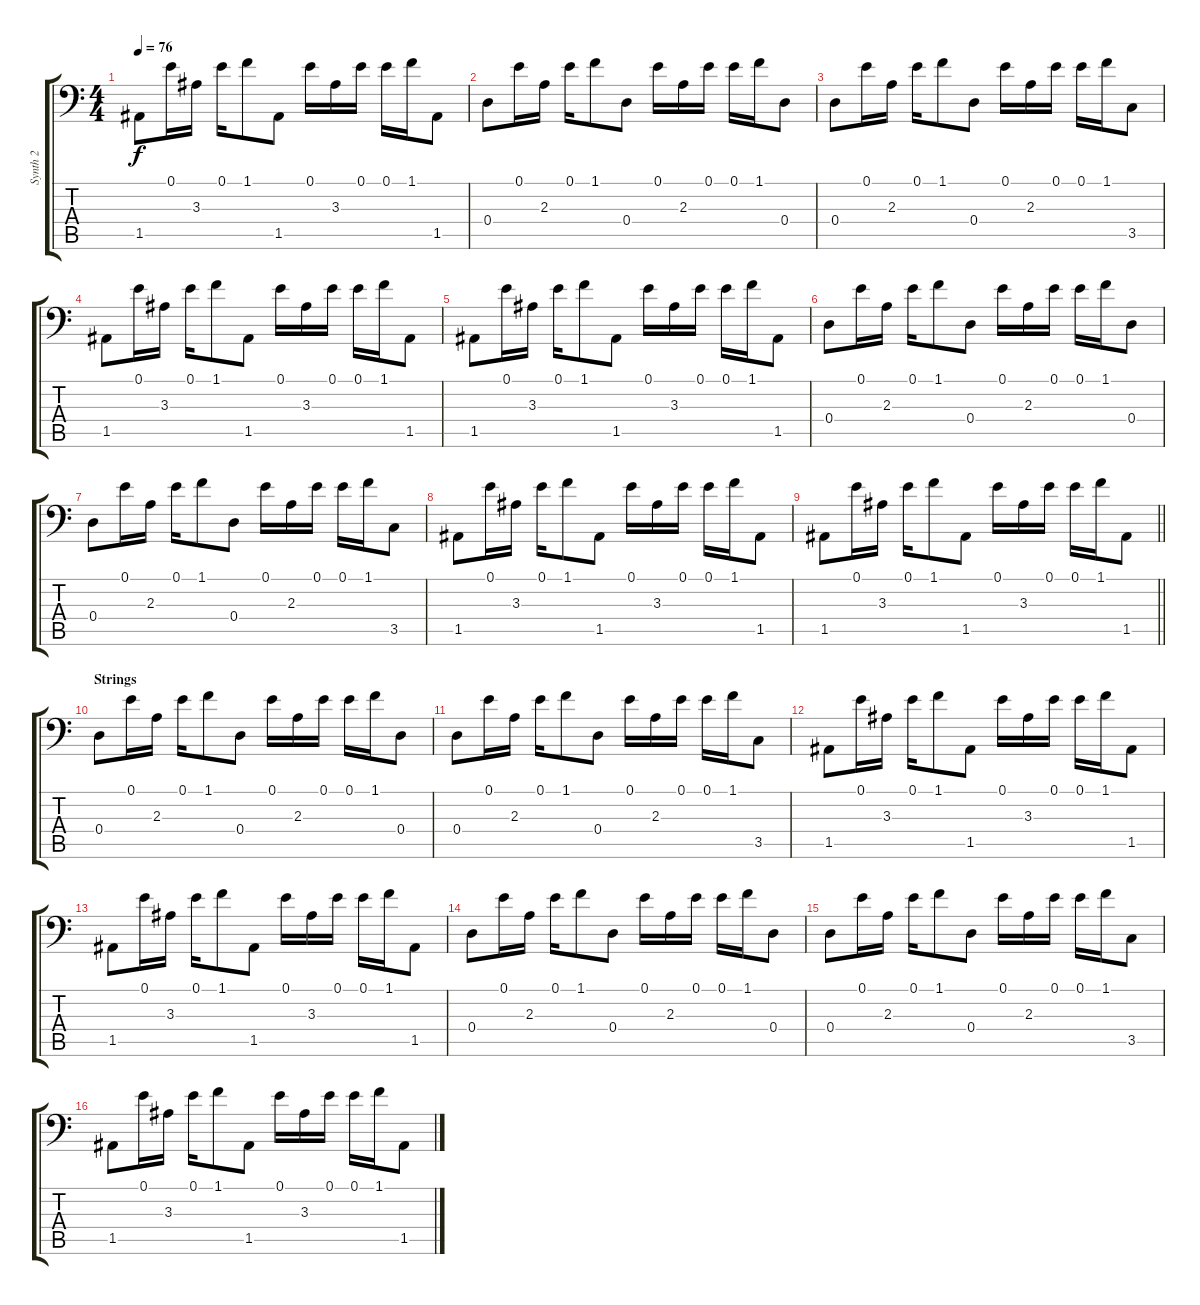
\track ("Synth 2" "Synth 2") {instrument electricbasspick}
\staff {score tabs}
\tuning (E3 B2 G2 D2 A1 E1) {hide}
\ts (4 4)
\tempo 76
\clef f4
\ks c
1.5.8{dy f} 0.1.16 3.3.16 0.1.16 1.1.8 1.5.8 0.1.16 3.3.16 0.1.16 0.1.16 1.1.16 1.5.8 |
0.4.8 0.1.16 2.3.16 0.1.16 1.1.8 0.4.8 0.1.16 2.3.16 0.1.16 0.1.16 1.1.16 0.4.8 |
0.4.8 0.1.16 2.3.16 0.1.16 1.1.8 0.4.8 0.1.16 2.3.16 0.1.16 0.1.16 1.1.16 3.5.8 |
1.5.8 0.1.16 3.3.16 0.1.16 1.1.8 1.5.8 0.1.16 3.3.16 0.1.16 0.1.16 1.1.16 1.5.8 |
1.5.8 0.1.16 3.3.16 0.1.16 1.1.8 1.5.8 0.1.16 3.3.16 0.1.16 0.1.16 1.1.16 1.5.8 |
0.4.8 0.1.16 2.3.16 0.1.16 1.1.8 0.4.8 0.1.16 2.3.16 0.1.16 0.1.16 1.1.16 0.4.8 |
0.4.8 0.1.16 2.3.16 0.1.16 1.1.8 0.4.8 0.1.16 2.3.16 0.1.16 0.1.16 1.1.16 3.5.8 |
1.5.8 0.1.16 3.3.16 0.1.16 1.1.8 1.5.8 0.1.16 3.3.16 0.1.16 0.1.16 1.1.16 1.5.8 |
\barLineRight lightlight
1.5.8 0.1.16 3.3.16 0.1.16 1.1.8 1.5.8 0.1.16 3.3.16 0.1.16 0.1.16 1.1.16 1.5.8 |
\section ("" "Strings")
0.4.8 0.1.16 2.3.16 0.1.16 1.1.8 0.4.8 0.1.16 2.3.16 0.1.16 0.1.16 1.1.16 0.4.8 |
0.4.8 0.1.16 2.3.16 0.1.16 1.1.8 0.4.8 0.1.16 2.3.16 0.1.16 0.1.16 1.1.16 3.5.8 |
1.5.8 0.1.16 3.3.16 0.1.16 1.1.8 1.5.8 0.1.16 3.3.16 0.1.16 0.1.16 1.1.16 1.5.8 |
1.5.8 0.1.16 3.3.16 0.1.16 1.1.8 1.5.8 0.1.16 3.3.16 0.1.16 0.1.16 1.1.16 1.5.8 |
0.4.8 0.1.16 2.3.16 0.1.16 1.1.8 0.4.8 0.1.16 2.3.16 0.1.16 0.1.16 1.1.16 0.4.8 |
0.4.8 0.1.16 2.3.16 0.1.16 1.1.8 0.4.8 0.1.16 2.3.16 0.1.16 0.1.16 1.1.16 3.5.8 |
1.5.8 0.1.16 3.3.16 0.1.16 1.1.8 1.5.8 0.1.16 3.3.16 0.1.16 0.1.16 1.1.16 1.5.8
